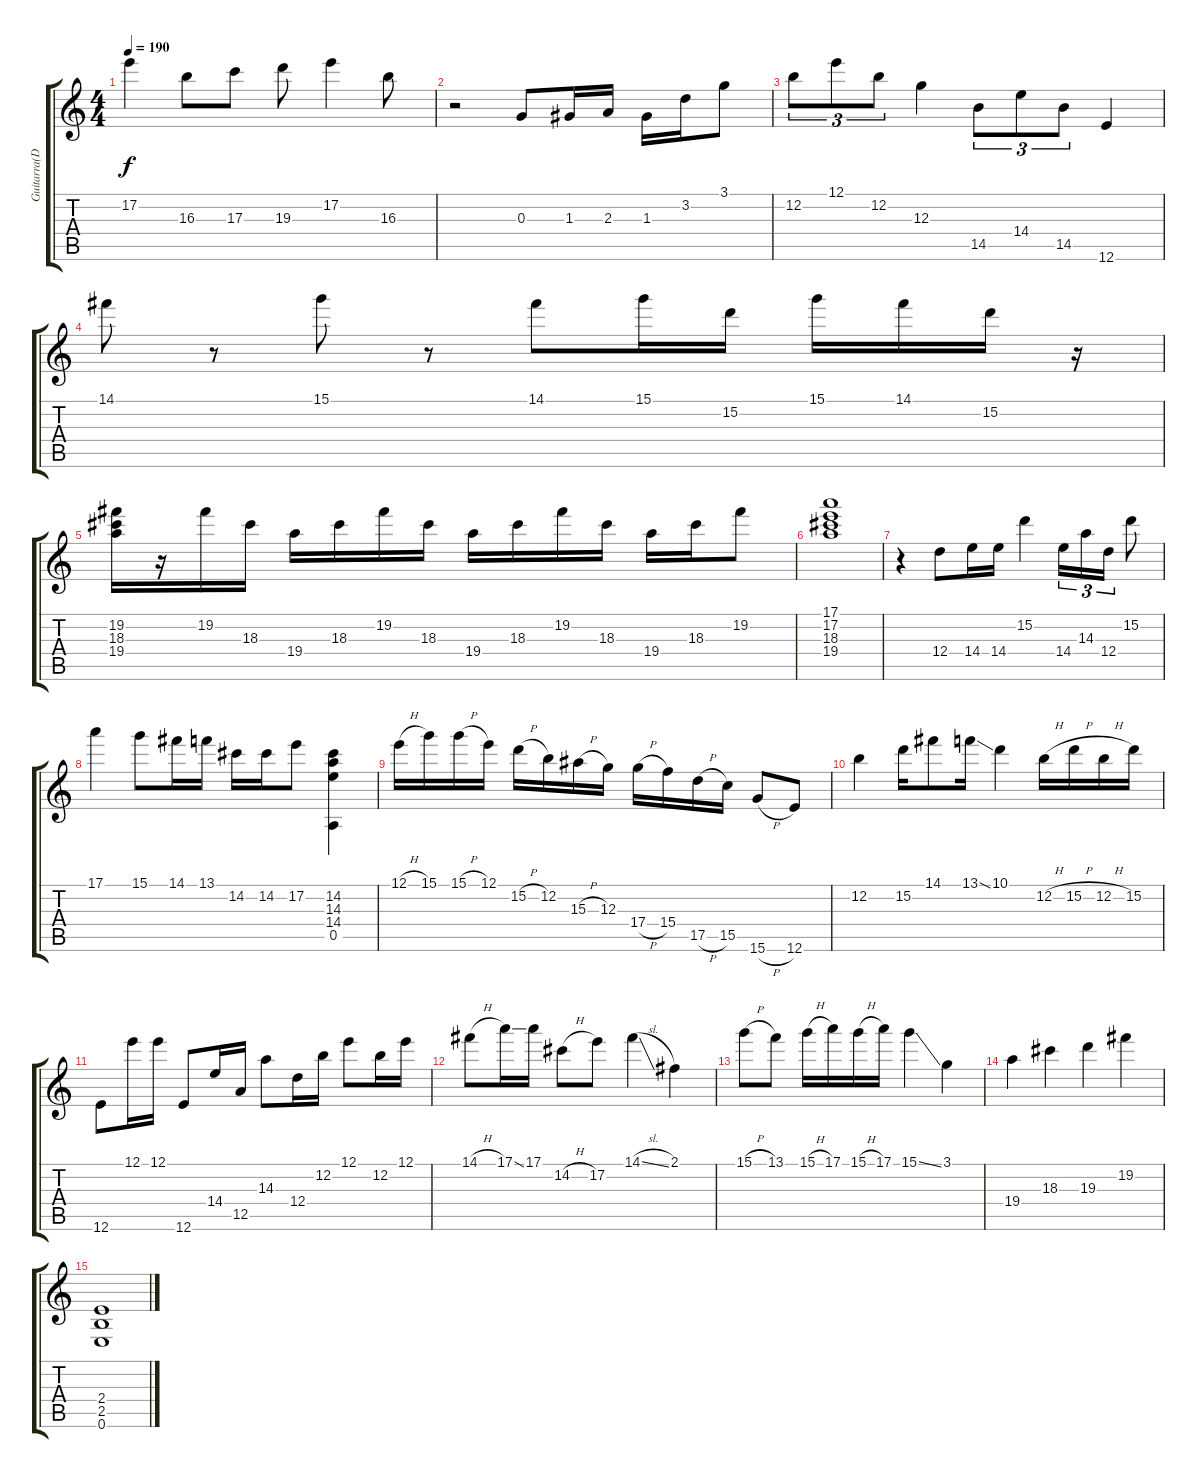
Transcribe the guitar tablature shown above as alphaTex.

\track ("Guitarra(Distortion)" "Guitarra(D") {instrument distortionguitar}
\staff {score tabs}
\tuning (E4 B3 G3 D3 A2 E2) {hide}
\ts (4 4)
\tempo 190
\clef g2
\ks c
17.2.4{dy f} 16.3.8 17.3.8 19.3.8 17.2.4 16.3.8 |
r.2 0.3.8 1.3.16 2.3.16 1.3.16 3.2.16 3.1.8 |
12.2.8{tu (3 2)} 12.1.8{tu (3 2)} 12.2.8{tu (3 2)} 12.3.4 14.5.8{tu (3 2)} 14.4.8{tu (3 2)} 14.5.8{tu (3 2)} 12.6.4 |
14.1.8 r.8 15.1.8 r.8 14.1.8 15.1.16 15.2.16 15.1.16 14.1.16 15.2.16 r.16 |
(19.2 18.3 19.4).16 r.16 19.2.16 18.3.16 19.4.16 18.3.16 19.2.16 18.3.16 19.4.16 18.3.16 19.2.16 18.3.16 19.4.16 18.3.16 19.2.8 |
(17.1 17.2 18.3 19.4).1 |
r.4 12.4.8 14.4.16 14.4.16 15.2.4 14.4.16{tu (3 2)} 14.3.16{tu (3 2)} 12.4.16{tu (3 2)} 15.2.8 |
17.1.4 15.1.8 14.1.16 13.1.16 14.2.16 14.2.16 17.2.8 (14.2 14.3 14.4 0.5).4 |
12.1{h}.16 15.1.16 15.1{h}.16 12.1.16 15.2{h}.16 12.2.16 15.3{h}.16 12.3.16 17.4{h}.16 15.4.16 17.5{h}.16 15.5.16 15.6{h}.8 12.6.8 |
12.2.4 15.2.16 14.1.8 13.1{ss}.16 10.1.4 12.2{h}.16 15.2{h}.16 12.2{h}.16 15.2.16 |
12.6.8 12.1.16 12.1.16 12.6.8 14.4.16 12.5.16 14.3.8 12.4.16 12.2.16 12.1.8 12.2.16 12.1.16 |
14.1{h}.8 17.1{ss}.16 17.1.16 14.2{h}.8 17.2.8 14.1{sl}.4 2.1.4 |
15.1{h}.8 13.1.8 15.1{h}.16 17.1.16 15.1{h}.16 17.1.16 15.1{ss}.4 3.1.4 |
19.4.4 18.3.4 19.3.4 19.2.4 |
(2.4 2.5 0.6).1
